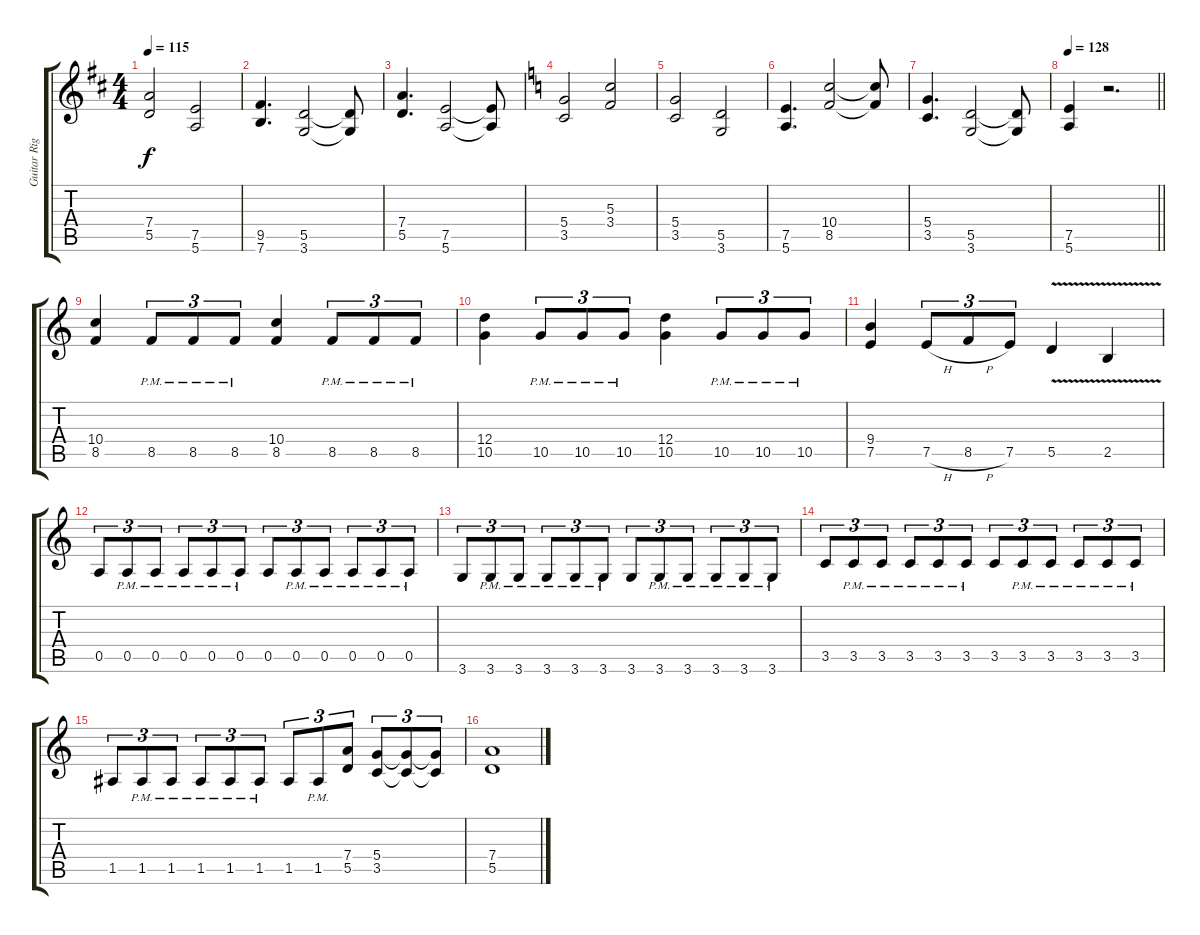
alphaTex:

\track ("Guitar Right" "Guitar Rig") {instrument distortionguitar}
\staff {score tabs}
\tuning (E4 B3 G3 D3 A2 E2) {hide}
\ts (4 4)
\tempo 115
\clef g2
\ks d
(7.4 5.5).2{dy f} (7.5 5.6).2 |
(9.5 7.6).4{d} (5.5 3.6).2 (5.5{t} 3.6{t}).8 |
(7.4 5.5).4{d} (7.5 5.6).2 (7.5{t} 5.6{t}).8 |
\ks c
(5.4 3.5).2 (5.3 3.4).2 |
(5.4 3.5).2 (5.5 3.6).2 |
(7.5 5.6).4{d} (10.4 8.5).2 (10.4{t} 8.5{t}).8 |
(5.4 3.5).4{d} (5.5 3.6).2 (5.5{t} 3.6{t}).8 |
\tempo 128
\barLineRight lightlight
(7.5 5.6).4 r.2{d} |
\section ("" "")
(10.4 8.5).4 8.5{pm}.8{tu (3 2)} 8.5{pm}.8{tu (3 2)} 8.5{pm}.8{tu (3 2)} (10.4 8.5).4 8.5{pm}.8{tu (3 2)} 8.5{pm}.8{tu (3 2)} 8.5{pm}.8{tu (3 2)} |
(12.4 10.5).4 10.5{pm}.8{tu (3 2)} 10.5{pm}.8{tu (3 2)} 10.5{pm}.8{tu (3 2)} (12.4 10.5).4 10.5{pm}.8{tu (3 2)} 10.5{pm}.8{tu (3 2)} 10.5{pm}.8{tu (3 2)} |
(9.4 7.5).4 7.5{h}.8{tu (3 2)} 8.5{h}.8{tu (3 2)} 7.5.8{tu (3 2)} 5.5{v}.4 2.5{v}.4 |
0.5.8{tu (3 2)} 0.5{pm}.8{tu (3 2)} 0.5{pm}.8{tu (3 2)} 0.5{pm}.8{tu (3 2)} 0.5{pm}.8{tu (3 2)} 0.5{pm}.8{tu (3 2)} 0.5.8{tu (3 2)} 0.5{pm}.8{tu (3 2)} 0.5{pm}.8{tu (3 2)} 0.5{pm}.8{tu (3 2)} 0.5{pm}.8{tu (3 2)} 0.5{pm}.8{tu (3 2)} |
3.6.8{tu (3 2)} 3.6{pm}.8{tu (3 2)} 3.6{pm}.8{tu (3 2)} 3.6{pm}.8{tu (3 2)} 3.6{pm}.8{tu (3 2)} 3.6{pm}.8{tu (3 2)} 3.6.8{tu (3 2)} 3.6{pm}.8{tu (3 2)} 3.6{pm}.8{tu (3 2)} 3.6{pm}.8{tu (3 2)} 3.6{pm}.8{tu (3 2)} 3.6{pm}.8{tu (3 2)} |
3.5.8{tu (3 2)} 3.5{pm}.8{tu (3 2)} 3.5{pm}.8{tu (3 2)} 3.5{pm}.8{tu (3 2)} 3.5{pm}.8{tu (3 2)} 3.5{pm}.8{tu (3 2)} 3.5.8{tu (3 2)} 3.5{pm}.8{tu (3 2)} 3.5{pm}.8{tu (3 2)} 3.5{pm}.8{tu (3 2)} 3.5{pm}.8{tu (3 2)} 3.5{pm}.8{tu (3 2)} |
1.5.8{tu (3 2)} 1.5{pm}.8{tu (3 2)} 1.5{pm}.8{tu (3 2)} 1.5{pm}.8{tu (3 2)} 1.5{pm}.8{tu (3 2)} 1.5{pm}.8{tu (3 2)} 1.5.8{tu (3 2)} 1.5{pm}.8{tu (3 2)} (7.4 5.5).8{tu (3 2)} (5.4 3.5).8{tu (3 2)} (5.4{t} 3.5{t}).8{tu (3 2)} (5.4{t} 3.5{t}).8{tu (3 2)} |
(7.4 5.5).1
